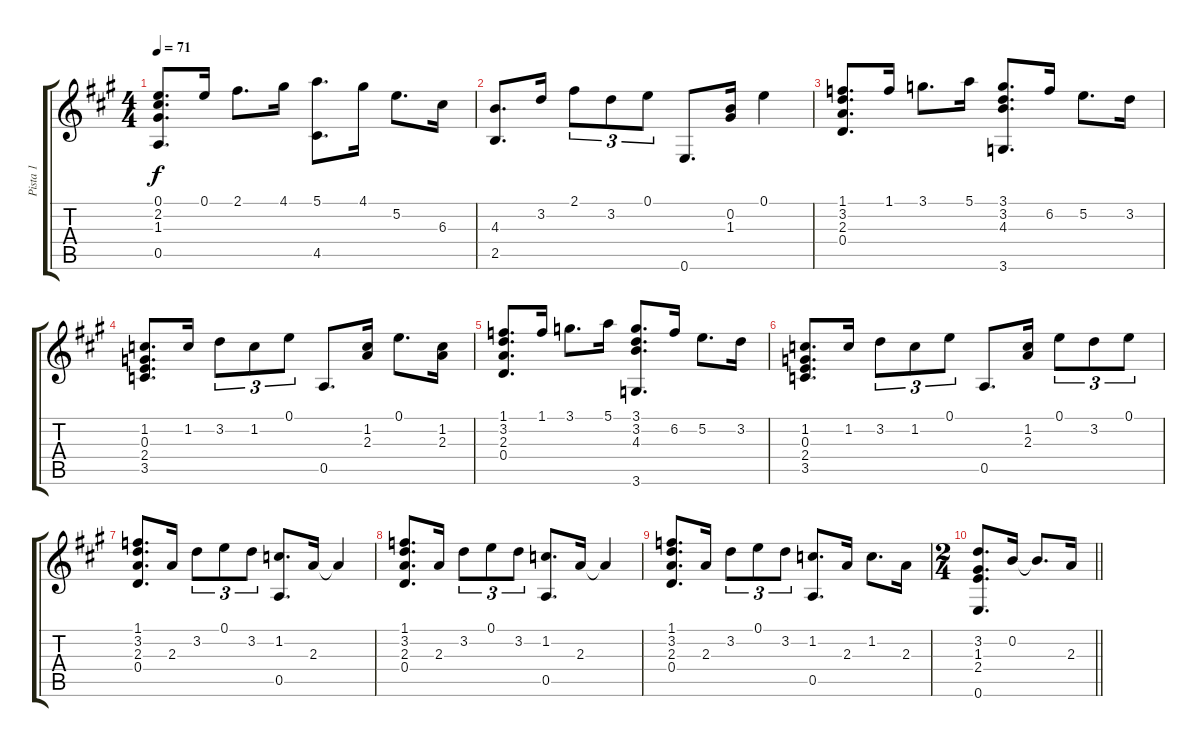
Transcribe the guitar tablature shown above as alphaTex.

\track ("Pista 1" "Pista 1") {instrument acousticguitarsteel}
\staff {score tabs}
\tuning (E4 B3 G3 D3 A2 E2) {hide}
\ts (4 4)
\tempo 71
\clef g2
\ks a
(0.1 2.2 1.3 0.5).8{d dy f} 0.1.16 2.1.8{d} 4.1.16 (5.1 4.5).8{d} 4.1.16 5.2.8{d} 6.3.16 |
(4.3 2.5).8{d} 3.2.16 2.1.8{tu (3 2)} 3.2.8{tu (3 2)} 0.1.8{tu (3 2)} 0.6.8{d} (0.2 1.3).16 0.1.4 |
(1.1 3.2 2.3 0.4).8{d} 1.1.16 3.1.8{d} 5.1.16 (3.1 3.2 4.3 3.6).8{d} 6.2.16 5.2.8{d} 3.2.16 |
(1.2 0.3 2.4 3.5).8{d} 1.2.16 3.2.8{tu (3 2)} 1.2.8{tu (3 2)} 0.1.8{tu (3 2)} 0.5.8{d} (1.2 2.3).16 0.1.8{d} (1.2 2.3).16 |
(1.1 3.2 2.3 0.4).8{d} 1.1.16 3.1.8{d} 5.1.16 (3.1 3.2 4.3 3.6).8{d} 6.2.16 5.2.8{d} 3.2.16 |
(1.2 0.3 2.4 3.5).8{d} 1.2.16 3.2.8{tu (3 2)} 1.2.8{tu (3 2)} 0.1.8{tu (3 2)} 0.5.8{d} (1.2 2.3).16 0.1.8{tu (3 2)} 3.2.8{tu (3 2)} 0.1.8{tu (3 2)} |
(1.1 3.2 2.3 0.4).8{d} 2.3.16 3.2.8{tu (3 2)} 0.1.8{tu (3 2)} 3.2.8{tu (3 2)} (1.2 0.5).8{d} 2.3.16 2.3{t}.4 |
(1.1 3.2 2.3 0.4).8{d} 2.3.16 3.2.8{tu (3 2)} 0.1.8{tu (3 2)} 3.2.8{tu (3 2)} (1.2 0.5).8{d} 2.3.16 2.3{t}.4 |
(1.1 3.2 2.3 0.4).8{d} 2.3.16 3.2.8{tu (3 2)} 0.1.8{tu (3 2)} 3.2.8{tu (3 2)} (1.2 0.5).8{d} 2.3.16 1.2.8{d} 2.3.16 |
\ts (2 4)
\barLineRight lightlight
(3.2 1.3 2.4 0.6).8{d} 0.2.16 0.2{t}.8{d} 2.3.16
